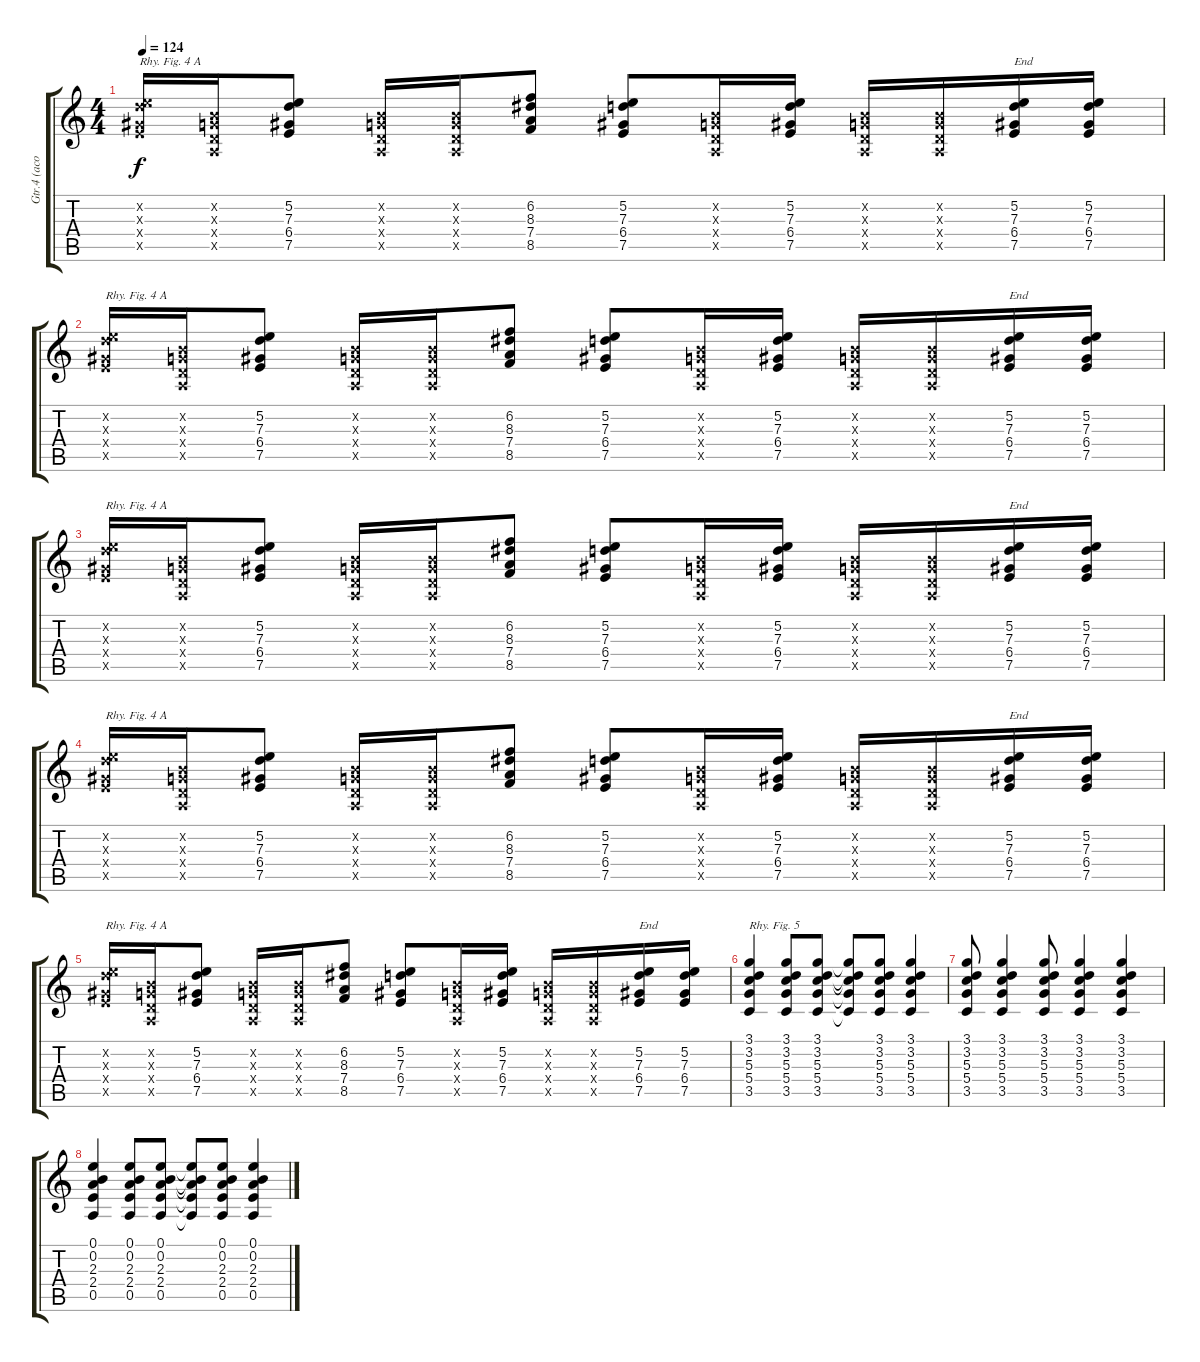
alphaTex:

\track ("Gtr.4 (acous.)" "Gtr.4 (aco") {instrument acousticguitarsteel}
\staff {score tabs}
\tuning (E4 B3 G3 D3 A2 E2) {hide}
\ts (4 4)
\tempo 124
\clef g2
\ks c
(5.2{x} 7.3{x} 6.4{x} 7.5{x}).16{txt "Rhy. Fig. 4 A" dy f} (0.2{x} 0.3{x} 0.4{x} 0.5{x}).16 (5.2 7.3 6.4 7.5).8 (0.2{x} 0.3{x} 0.4{x} 0.5{x}).16 (0.2{x} 0.3{x} 0.4{x} 0.5{x}).16 (6.2 8.3 7.4 8.5).8 (5.2 7.3 6.4 7.5).8 (0.2{x} 0.3{x} 0.4{x} 0.5{x}).16 (5.2 7.3 6.4 7.5).16 (0.2{x} 0.3{x} 0.4{x} 0.5{x}).16 (0.2{x} 0.3{x} 0.4{x} 0.5{x}).16 (5.2 7.3 6.4 7.5).16{txt "End"} (5.2 7.3 6.4 7.5).16 |
(5.2{x} 7.3{x} 6.4{x} 7.5{x}).16{txt "Rhy. Fig. 4 A"} (0.2{x} 0.3{x} 0.4{x} 0.5{x}).16 (5.2 7.3 6.4 7.5).8 (0.2{x} 0.3{x} 0.4{x} 0.5{x}).16 (0.2{x} 0.3{x} 0.4{x} 0.5{x}).16 (6.2 8.3 7.4 8.5).8 (5.2 7.3 6.4 7.5).8 (0.2{x} 0.3{x} 0.4{x} 0.5{x}).16 (5.2 7.3 6.4 7.5).16 (0.2{x} 0.3{x} 0.4{x} 0.5{x}).16 (0.2{x} 0.3{x} 0.4{x} 0.5{x}).16 (5.2 7.3 6.4 7.5).16{txt "End"} (5.2 7.3 6.4 7.5).16 |
(5.2{x} 7.3{x} 6.4{x} 7.5{x}).16{txt "Rhy. Fig. 4 A"} (0.2{x} 0.3{x} 0.4{x} 0.5{x}).16 (5.2 7.3 6.4 7.5).8 (0.2{x} 0.3{x} 0.4{x} 0.5{x}).16 (0.2{x} 0.3{x} 0.4{x} 0.5{x}).16 (6.2 8.3 7.4 8.5).8 (5.2 7.3 6.4 7.5).8 (0.2{x} 0.3{x} 0.4{x} 0.5{x}).16 (5.2 7.3 6.4 7.5).16 (0.2{x} 0.3{x} 0.4{x} 0.5{x}).16 (0.2{x} 0.3{x} 0.4{x} 0.5{x}).16 (5.2 7.3 6.4 7.5).16{txt "End"} (5.2 7.3 6.4 7.5).16 |
(5.2{x} 7.3{x} 6.4{x} 7.5{x}).16{txt "Rhy. Fig. 4 A"} (0.2{x} 0.3{x} 0.4{x} 0.5{x}).16 (5.2 7.3 6.4 7.5).8 (0.2{x} 0.3{x} 0.4{x} 0.5{x}).16 (0.2{x} 0.3{x} 0.4{x} 0.5{x}).16 (6.2 8.3 7.4 8.5).8 (5.2 7.3 6.4 7.5).8 (0.2{x} 0.3{x} 0.4{x} 0.5{x}).16 (5.2 7.3 6.4 7.5).16 (0.2{x} 0.3{x} 0.4{x} 0.5{x}).16 (0.2{x} 0.3{x} 0.4{x} 0.5{x}).16 (5.2 7.3 6.4 7.5).16{txt "End"} (5.2 7.3 6.4 7.5).16 |
(5.2{x} 7.3{x} 6.4{x} 7.5{x}).16{txt "Rhy. Fig. 4 A"} (0.2{x} 0.3{x} 0.4{x} 0.5{x}).16 (5.2 7.3 6.4 7.5).8 (0.2{x} 0.3{x} 0.4{x} 0.5{x}).16 (0.2{x} 0.3{x} 0.4{x} 0.5{x}).16 (6.2 8.3 7.4 8.5).8 (5.2 7.3 6.4 7.5).8 (0.2{x} 0.3{x} 0.4{x} 0.5{x}).16 (5.2 7.3 6.4 7.5).16 (0.2{x} 0.3{x} 0.4{x} 0.5{x}).16 (0.2{x} 0.3{x} 0.4{x} 0.5{x}).16 (5.2 7.3 6.4 7.5).16{txt "End"} (5.2 7.3 6.4 7.5).16 |
(3.1 3.2 5.3 5.4 3.5).4{txt "Rhy. Fig. 5"} (3.1 3.2 5.3 5.4 3.5).8 (3.1 3.2 5.3 5.4 3.5).8 (3.1{t} 3.2{t} 5.3{t} 5.4{t} 3.5{t}).8 (3.1 3.2 5.3 5.4 3.5).8 (3.1 3.2 5.3 5.4 3.5).4 |
(3.1 3.2 5.3 5.4 3.5).8 (3.1 3.2 5.3 5.4 3.5).4 (3.1 3.2 5.3 5.4 3.5).8 (3.1 3.2 5.3 5.4 3.5).4 (3.1 3.2 5.3 5.4 3.5).4 |
(0.1 0.2 2.3 2.4 0.5).4 (0.1 0.2 2.3 2.4 0.5).8 (0.1 0.2 2.3 2.4 0.5).8 (0.1{t} 0.2{t} 2.3{t} 2.4{t} 0.5{t}).8 (0.1 0.2 2.3 2.4 0.5).8 (0.1 0.2 2.3 2.4 0.5).4
